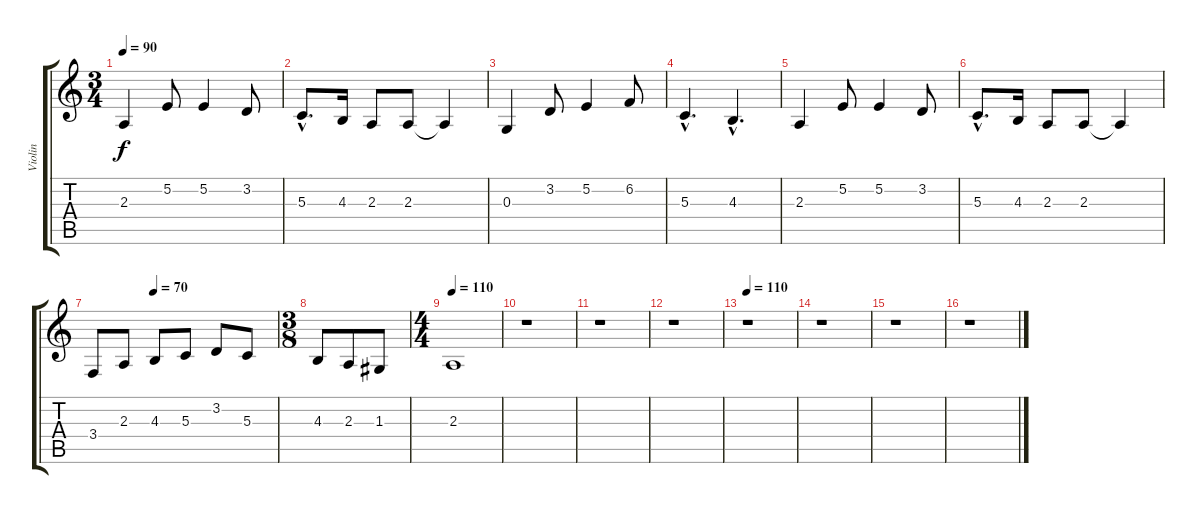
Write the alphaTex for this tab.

\track ("Violin" "Violin") {instrument violin}
\staff {score tabs}
\tuning (E4 B3 G3 D3 A2 E2) {hide}
\ts (3 4)
\tempo 90
\clef g2
\ks c
2.3.4{dy f volume 11 instrument violin} 5.2.8 5.2.4 3.2.8 |
5.3{hac}.8{d} 4.3.16 2.3.8 2.3.8 2.3{t}.4 |
0.3.4 3.2.8 5.2.4 6.2.8 |
5.3{hac}.4{d} 4.3{hac}.4{d} |
2.3.4 5.2.8 5.2.4 3.2.8 |
5.3{hac}.8{d} 4.3.16 2.3.8 2.3.8 2.3{t}.4 |
\tempo (70 0.3333333333333333)
3.4.8 2.3.8 4.3.8 5.3.8 3.2.8 5.3.8 |
\ts (3 8)
4.3.8 2.3.8 1.3.8 |
\ts (4 4)
\tempo 110
2.3.1{volume 0} |
r.1{volume 6} |
r.1 |
r.1 |
\tempo 110
r.1 |
r.1 |
r.1 |
r.1
